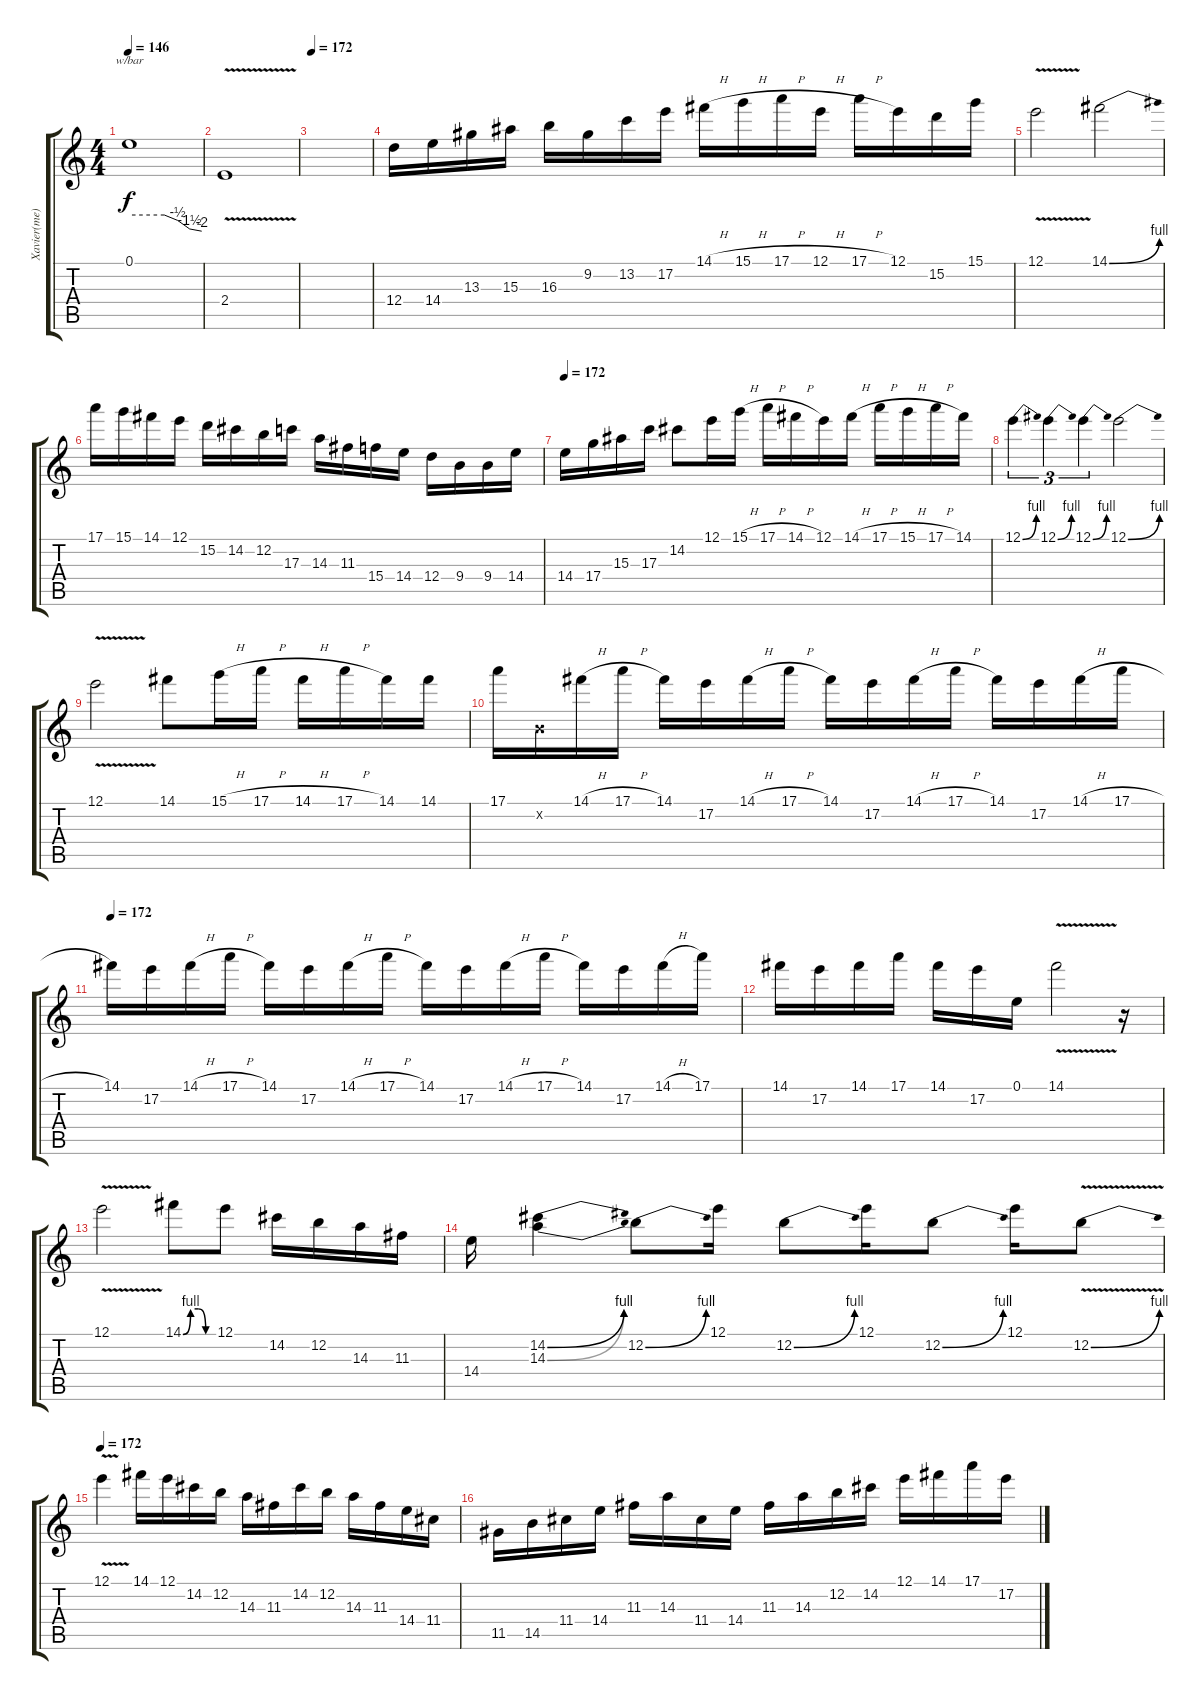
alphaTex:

\track ("Xavier(me)" "Xavier(me)") {instrument distortionguitar}
\staff {score tabs}
\tuning (E4 B3 G3 D3 A2 E2) {hide}
\ts (4 4)
\tempo 146
\clef g2
\ks c
0.1.1{tbe (custom default 0 0 29 0 40 -2 50 -6 60 -8) dy f} |
2.4{v}.1 |
\tempo 172
|
12.4.16 14.4.16 13.3.16 15.3.16 16.3.16 9.2.16 13.2.16 17.2.16 14.1{h}.16 15.1{h}.16 17.1{h}.16 12.1{h}.16 17.1{h}.16 12.1.16 15.2.16 15.1.16 |
12.1{v}.2 14.1{be (bend 0 0 60 4)}.2 |
17.1.16 15.1.16 14.1.16 12.1.16 15.2.16 14.2.16 12.2.16 17.3.16 14.3.16 11.3.16 15.4.16 14.4.16 12.4.16 9.4.16 9.4.16 14.4.16 |
\tempo 172
14.4.16 17.4.16 15.3.16 17.3.16 14.2.8 12.1.16 15.1{h}.16 17.1{h}.16 14.1{h}.16 12.1.16 14.1{h}.16 17.1{h}.16 15.1{h}.16 17.1{h}.16 14.1.16 |
12.1{be (bend 0 0 60 4)}.4{tu (3 2)} 12.1{be (bend 0 0 60 4)}.4{tu (3 2)} 12.1{be (bend 0 0 60 4)}.4{tu (3 2)} 12.1{be (bend 0 0 60 4)}.2 |
12.1{v}.2 14.1.8 15.1{h}.16 17.1{h}.16 14.1{h}.16 17.1{h}.16 14.1.16 14.1.16 |
17.1.16 0.2{x}.16 14.1{h}.16 17.1{h}.16 14.1.16 17.2.16 14.1{h}.16 17.1{h}.16 14.1.16 17.2.16 14.1{h}.16 17.1{h}.16 14.1.16 17.2.16 14.1{h}.16 17.1{h}.16 |
\tempo 172
14.1.16 17.2.16 14.1{h}.16 17.1{h}.16 14.1.16 17.2.16 14.1{h}.16 17.1{h}.16 14.1.16 17.2.16 14.1{h}.16 17.1{h}.16 14.1.16 17.2.16 14.1{h}.16 17.1.16 |
14.1.16 17.2.16 14.1.16 17.1.16 14.1.16 17.2.16 0.1.16 14.1{v}.2 r.16 |
12.1{v}.2 14.1{be (custom 0 0 15 4 30 4 45 0 60 0)}.8 12.1.8 14.2.16 12.2.16 14.3.16 11.3.16 |
14.4.16 (14.2{be (bend 0 0 60 4)} 14.3{be (bend 0 0 60 4)}).4 12.2{be (bend 0 0 60 4)}.8 12.1.16 12.2{be (bend 0 0 60 4)}.8 12.1.16 12.2{be (bend 0 0 60 4)}.8 12.1.16 12.2{be (bend 0 0 60 4) v}.8 |
\tempo 172
12.1{v}.4 14.1.16 12.1.16 14.2.16 12.2.16 14.3.16 11.3.16 14.2.16 12.2.16 14.3.16 11.3.16 14.4.16 11.4.16 |
11.5.16 14.5.16 11.4.16 14.4.16 11.3.16 14.3.16 11.4.16 14.4.16 11.3.16 14.3.16 12.2.16 14.2.16 12.1.16 14.1.16 17.1.16 17.2.16
